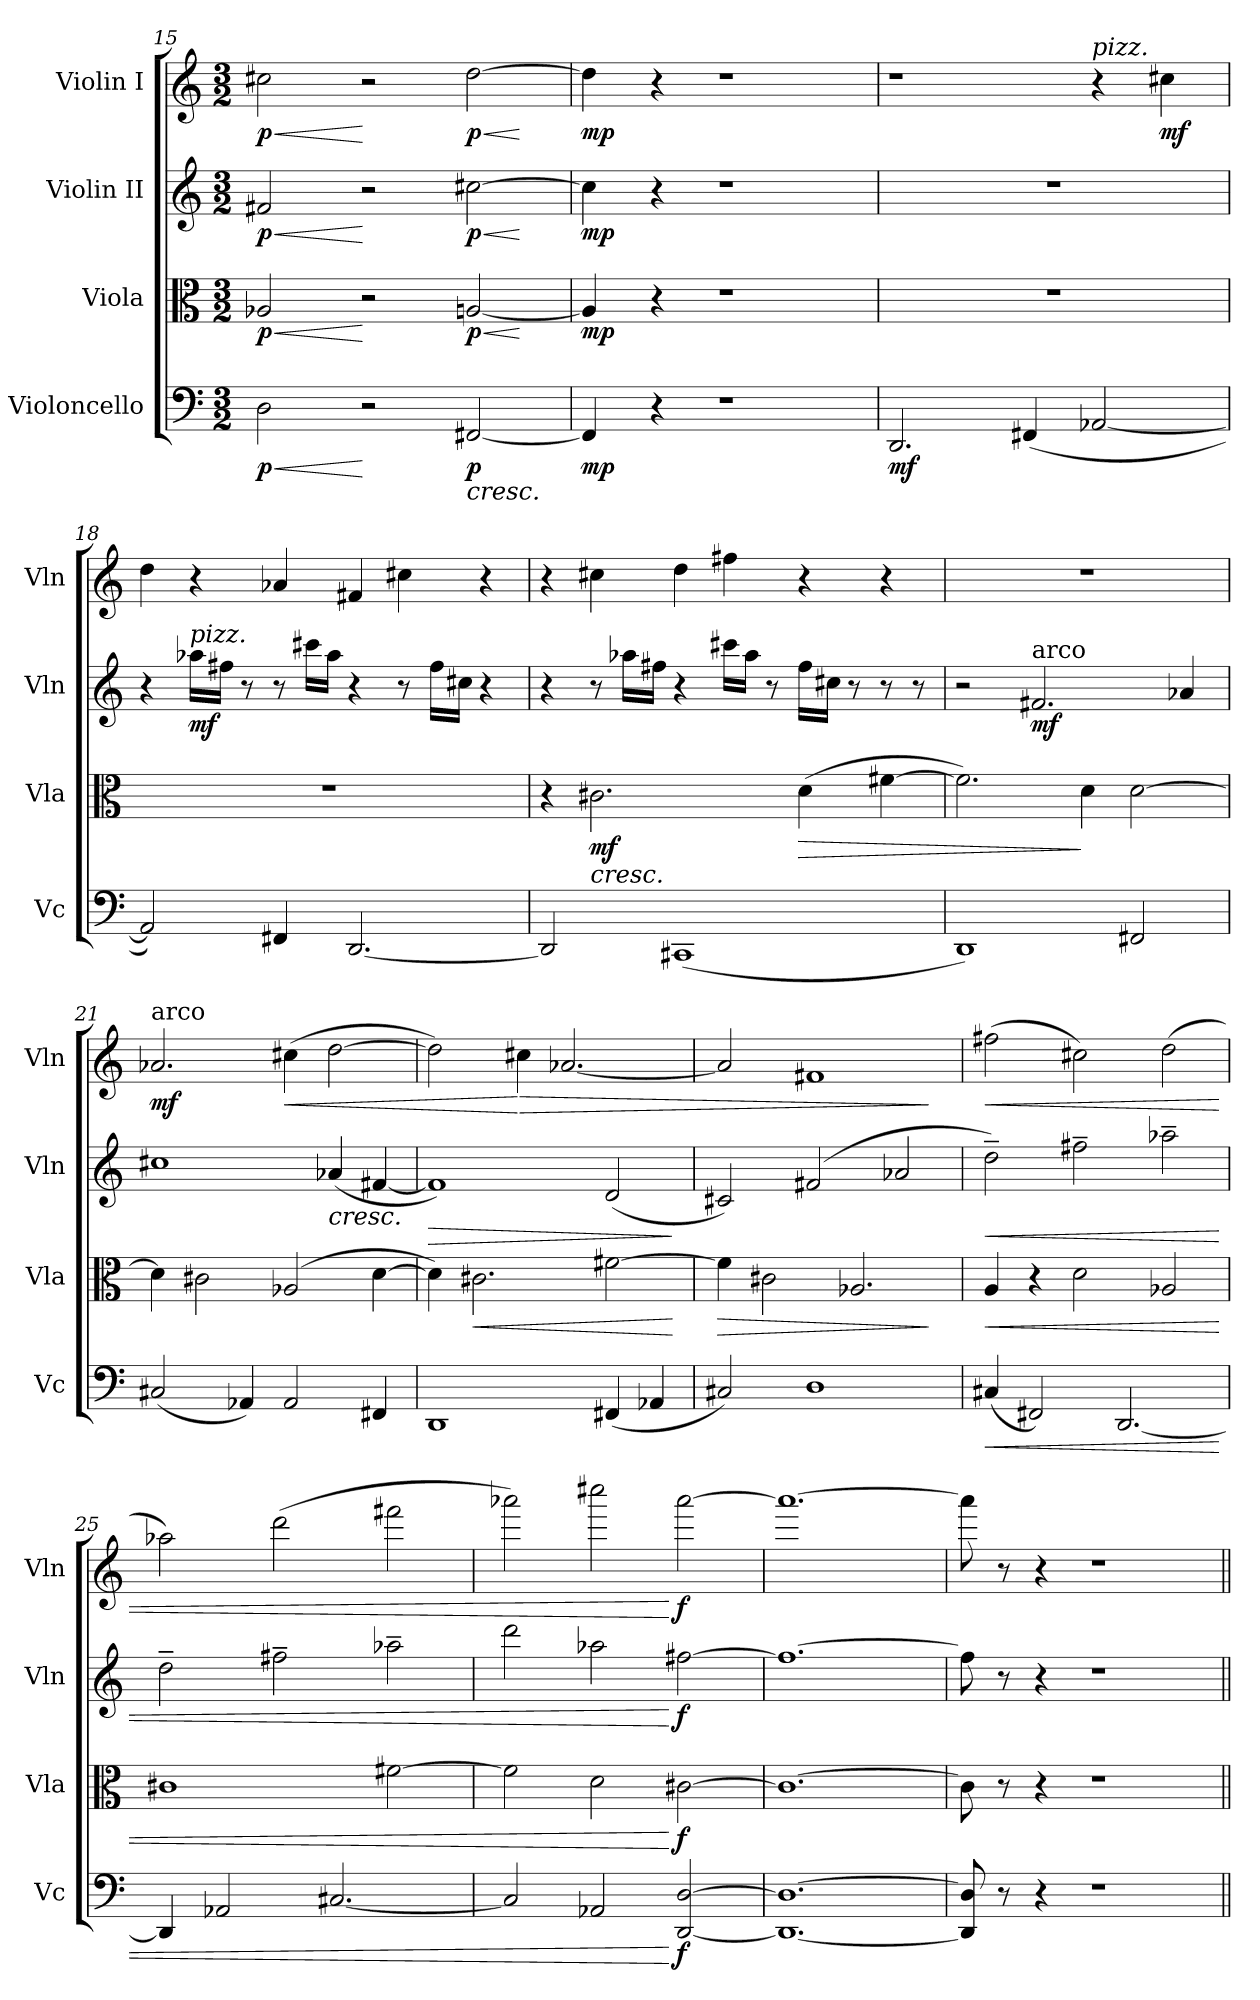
**kern	**dynam	**kern	**dynam	**kern	**dynam	**kern	**dynam
*part4	*part4	*part3	*part3	*part2	*part2	*part1	*part1
*staff4	*staff4	*staff3	*staff3	*staff2	*staff2	*staff1	*staff1
*I"Violoncello	*	*I"Viola	*	*I"Violin II	*	*I"Violin I	*
*I'Vc	*	*I'Vla	*	*I'Vln	*	*I'Vln	*
!!LO:LB:g=z
*clefF4	*	*clefC3	*	*clefG2	*	*clefG2	*
*k[]	*	*k[]	*	*k[]	*	*k[]	*
*M3/2	*	*M3/2	*	*M3/2	*	*M3/2	*
*MM120	*	*MM120	*	*MM120	*	*MM120	*
=15	=15	=15	=15	=15	=15	=15	=15
!	!LO:HP:b	!	!LO:HP:b	!	!LO:HP:b	!	!LO:HP:b
!	!LO:DY:n=1:b	!	!LO:DY:n=1:b	!	!LO:DY:n=1:b	!	!LO:DY:n=1:b
2D\	< p	2A-X/	< p	2f#X/	< p	2cc#X\	< p
2r	[	2r	[	2r	[	2r	[
!	!LO:HP:b	!	!LO:HP:b	!	!LO:HP:b	!	!LO:HP:b
!	!LO:DY:n=2:b	!	!LO:DY:n=2:b	!	!LO:DY:n=2:b	!	!LO:DY:n=2:b
[2FF#X/	< p	[2An/	< p	[2cc#X\	< p	[2dd\	< p
.	.	.	[	.	[	.	[
=16	=16	=16	=16	=16	=16	=16	=16
!	!LO:DY:b	!	!LO:DY:b	!	!LO:DY:b	!	!LO:DY:b
4FF#/]	mp	4A/]	mp	4cc#\]	mp	4dd\]	mp
4r	.	4r	.	4r	.	4r	.
1r	.	1r	.	1r	.	1r	.
=17	=17	=17	=17	=17	=17	=17	=17
!	!LO:DY:b	!	!	!	!	!	!
2.DD/	mf	1.r	.	1.r	.	1r	.
(4FF#X/	.	.	.	.	.	.	.
!	!	!	!	!	!	!LO:TX:a:i:t=pizz.	!
[2AA-X/	.	.	.	.	.	4r	.
!	!	!	!	!	!	!	!LO:DY:b
.	.	.	.	.	.	4cc#X\	mf
.	[	.	.	.	.	.	.
=18	=18	=18	=18	=18	=18	=18	=18
2AA-/])	.	1.r	.	4r	.	4dd\	.
!	!	!	!	!LO:TX:a:i:t=pizz.	!	!	!
!	!	!	!	!	!LO:DY:b	!	!
.	.	.	.	16aa-X\LL	mf	4r	.
.	.	.	.	16ff#X\JJ	.	.	.
.	.	.	.	8r	.	.	.
4FF#X/	.	.	.	8r	.	4a-X/	.
.	.	.	.	16ccc#X\LL	.	.	.
.	.	.	.	16aa-\JJ	.	.	.
[2.DD/	.	.	.	4r	.	4f#X/	.
.	.	.	.	8r	.	4cc#X\	.
.	.	.	.	16ff#\LL	.	.	.
.	.	.	.	16cc#X\JJ	.	.	.
.	.	.	.	4r	.	4r	.
!!LO:LB:g=z
=19	=19	=19	=19	=19	=19	=19	=19
2DD/]	.	4r	.	4r	.	4r	.
!	!	!	!LO:HP:b	!	!	!	!
!	!	!	!LO:DY:n=1:b	!	!	!	!
.	.	2.c#X\	< mf	8r	.	4cc#X\	.
.	.	.	.	16aa-X\LL	.	.	.
.	.	.	.	16ff#X\JJ	.	.	.
(1CC#X	.	.	.	4r	.	4dd\	.
.	.	.	.	16ccc#X\LL	.	4ff#X\	.
.	.	.	.	16aa-\JJ	.	.	.
.	.	.	.	8r	.	.	.
!	!	!	!LO:HP:b	!	!	!	!
.	.	(4d\	>	16ff#\LL	.	4r	.
.	.	.	.	16cc#X\JJ	.	.	.
.	.	.	.	8r	.	.	.
.	.	[4f#X\	.	8r	.	4r	.
.	.	.	.	8r	.	.	.
.	.	.	[	.	.	.	.
=20	=20	=20	=20	=20	=20	=20	=20
1DD)	.	2.f#\])	.	2r	.	1.r	.
!	!	!	!	!LO:TX:a:t=arco	!	!	!
!	!	!	!	!	!LO:DY:b	!	!
.	.	.	.	2.f#X/	mf	.	.
.	.	4d\	]	.	.	.	.
2FF#X/	.	[2d\	.	.	.	.	.
.	.	.	.	4a-X/	.	.	.
=21	=21	=21	=21	=21	=21	=21	=21
!	!	!	!	!	!	!LO:TX:a:t=arco	!
!	!	!	!	!	!	!	!LO:DY:b
(2C#X/	.	4d\]	.	1cc#X	.	2.a-X/	mf
.	.	2c#X\	.	.	.	.	.
4AA-X/)	.	.	.	.	.	.	.
!	!	!	!	!	!	!	!LO:HP:b
2AA-/	.	(2A-X/	.	.	.	(4cc#X\	<
!	!	!	!	!	!LO:HP:b	!	!
.	.	.	.	(4a-X/	<	[2dd\	.
4FF#X/	.	[4d\	.	[4f#X/	.	.	.
=22	=22	=22	=22	=22	=22	=22	=22
!	!	!	!	!	!LO:HP:b	!	!
1DD	.	4d\])	.	1f#])	>	2dd\])	.
!	!	!	!LO:HP:b	!	!	!	!
.	.	2.c#X\	<	.	.	.	.
!	!	!	!	!	!	!	!LO:HP:n=1:b
.	.	.	.	.	.	4cc#X\	[ >
.	.	.	.	.	.	[2.a-X/	.
(4FF#X/	.	[2f#X\	.	(2d/	[	.	.
4AA-X/	.	.	.	.	.	.	.
.	.	.	[	.	]	.	.
=23	=23	=23	=23	=23	=23	=23	=23
!	!	!	!LO:HP:b	!	!	!	!
2C#X/)	.	4f#\]	>	2c#X/)	.	2a-/]	.
.	.	2c#X\	.	.	.	.	.
1D	.	.	.	(2f#X/	.	1f#X	.
.	.	2.A-X/	.	.	.	.	.
.	.	.	.	2a-X/	.	.	.
.	.	.	]	.	.	.	]
!!LO:PB:g=z
=24	=24	=24	=24	=24	=24	=24	=24
!	!LO:HP:b	!	!LO:HP:b	!	!LO:HP:b	!	!LO:HP:b
(4C#X/	<	4A/	<	2dd~\)	<	(2ff#X\	<
2FF#X/)	.	4r	.	.	.	.	.
.	.	2d\	.	2ff#X~\	.	2cc#X\)	.
[2.DD/	.	.	.	.	.	.	.
.	.	2A-X/	.	2aa-X~\	.	(2dd\	.
=25	=25	=25	=25	=25	=25	=25	=25
4DD/]	.	1c#X	.	2dd~\	.	2aa-X\)	.
2AA-X/	.	.	.	.	.	.	.
.	.	.	.	2ff#X~\	.	(2ddd\	.
[2.C#X/	.	.	.	.	.	.	.
.	.	[2f#X\	.	2aa-X~\	.	2fff#X\	.
=26	=26	=26	=26	=26	=26	=26	=26
2C#/]	.	2f#\]	.	2ddd\	.	2aaa-X\)	.
2AA-X/	.	2d\	.	2aa-X\	.	2cccc#X\	.
!	!LO:DY:n=1:b	!	!LO:DY:n=1:b	!	!LO:DY:n=1:b	!	!LO:DY:n=1:b
[2DD/ [2D/	[ f	[2c#X\	[ f	[2ff#X\	[ f	[2aaa-\	[ f
=27	=27	=27	=27	=27	=27	=27	=27
1.DD_ 1.D_	.	1.c#_	.	1.ff#_	.	1.aaa-_	.
=28	=28	=28	=28	=28	=28	=28	=28
8DD/] 8D/]	.	8c#\]	.	8ff#\]	.	8aaa-\]	.
8r	.	8r	.	8r	.	8r	.
4r	.	4r	.	4r	.	4r	.
1r	.	1r	.	1r	.	1r	.
=||	=||	=||	=||	=||	=||	=||	=||
*-	*-	*-	*-	*-	*-	*-	*-
